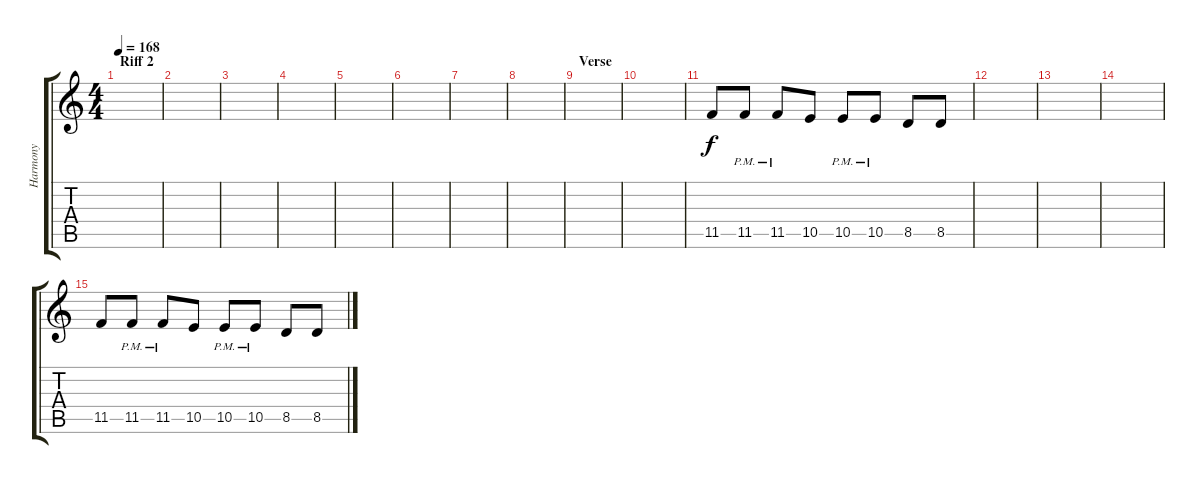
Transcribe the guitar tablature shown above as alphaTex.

\track ("Harmony" "Harmony") {instrument distortionguitar}
\staff {score tabs}
\tuning (Db4 Ab3 E3 B2 Gb2 Db2) {hide}
\ts (4 4)
\section ("" "Riff 2")
\tempo 168
\clef g2
\ks c
|
|
|
|
|
|
|
|
\section ("" "Verse")
|
|
11.5.8 11.5{pm}.8 11.5{pm}.8 10.5.8 10.5{pm}.8 10.5{pm}.8 8.5.8 8.5.8 |
|
|
|
11.5.8 11.5{pm}.8 11.5{pm}.8 10.5.8 10.5{pm}.8 10.5{pm}.8 8.5.8 8.5.8
